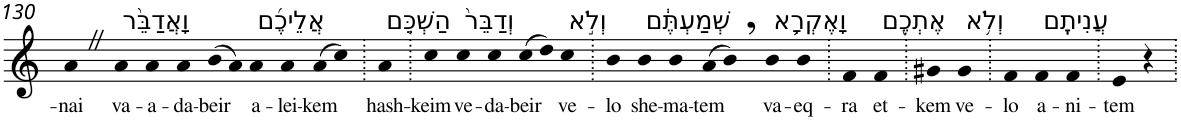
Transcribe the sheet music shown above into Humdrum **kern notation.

**kern	**text
*part1	*part1
*staff1	*staff1
*I"Piano	*
*I'Pno	*
!!LO:PB:g=z
*clefG2	*
*k[]	*
=130	=130
!	!LO:LY:b
4aZ	-nai
!LO:TX:a:t=וָאֲדַבֵּ֨ר	!
!	!LO:LY:b
4a	va-
!	!LO:LY:b
4a	-a-
!	!LO:LY:b
4a	-da-
!	!LO:LY:b
(>8b	-beir
8a)	.
!LO:TX:a:t=אֲלֵיכֶ֜ם	!
!	!LO:LY:b
4a	a-
!	!LO:LY:b
4a	-lei-
!	!LO:LY:b
(>8a	-kem
8cc)	.
=131.	=131.
!LO:TX:a:t=הַשְׁכֵּ֤ם	!
!	!LO:LY:b
4a	hash-
=132.	=132.
!	!LO:LY:b
4cc	-keim
!LO:TX:a:t=וְדַבֵּר֙	!
!	!LO:LY:b
4cc	ve-
!	!LO:LY:b
4cc	-da-
!	!LO:LY:b
(>8cc	-beir
8dd)	.
!LO:TX:a:t=וְלֹ֣א	!
!	!LO:LY:b
4cc	ve-
=133.	=133.
!	!LO:LY:b
4b	-lo
!LO:TX:a:t=שְׁמַעְתֶּ֔ם	!
!	!LO:LY:b
4b	she-
!	!LO:LY:b
4b	-ma-
!	!LO:LY:b
(>8a	-tem
8b,)	.
!LO:TX:a:t=וָאֶקְרָ֥א	!
!	!LO:LY:b
4b	va-
!	!LO:LY:b
4b	-eq-
=134.	=134.
!	!LO:LY:b
4f	-ra
!LO:TX:a:t=אֶתְכֶ֖ם	!
!	!LO:LY:b
4f	et-
=135.	=135.
!	!LO:LY:b
4g#X	-kem
!LO:TX:a:t=וְלֹ֥א	!
!	!LO:LY:b
4g#	ve-
=136.	=136.
!	!LO:LY:b
4f	-lo
!LO:TX:a:t=עֲנִיתֶֽם	!
!	!LO:LY:b
4f	a-
!	!LO:LY:b
4f	-ni-
=137.	=137.
!	!LO:LY:b
4e	-tem
4r	.
=.	=.
*-	*-
